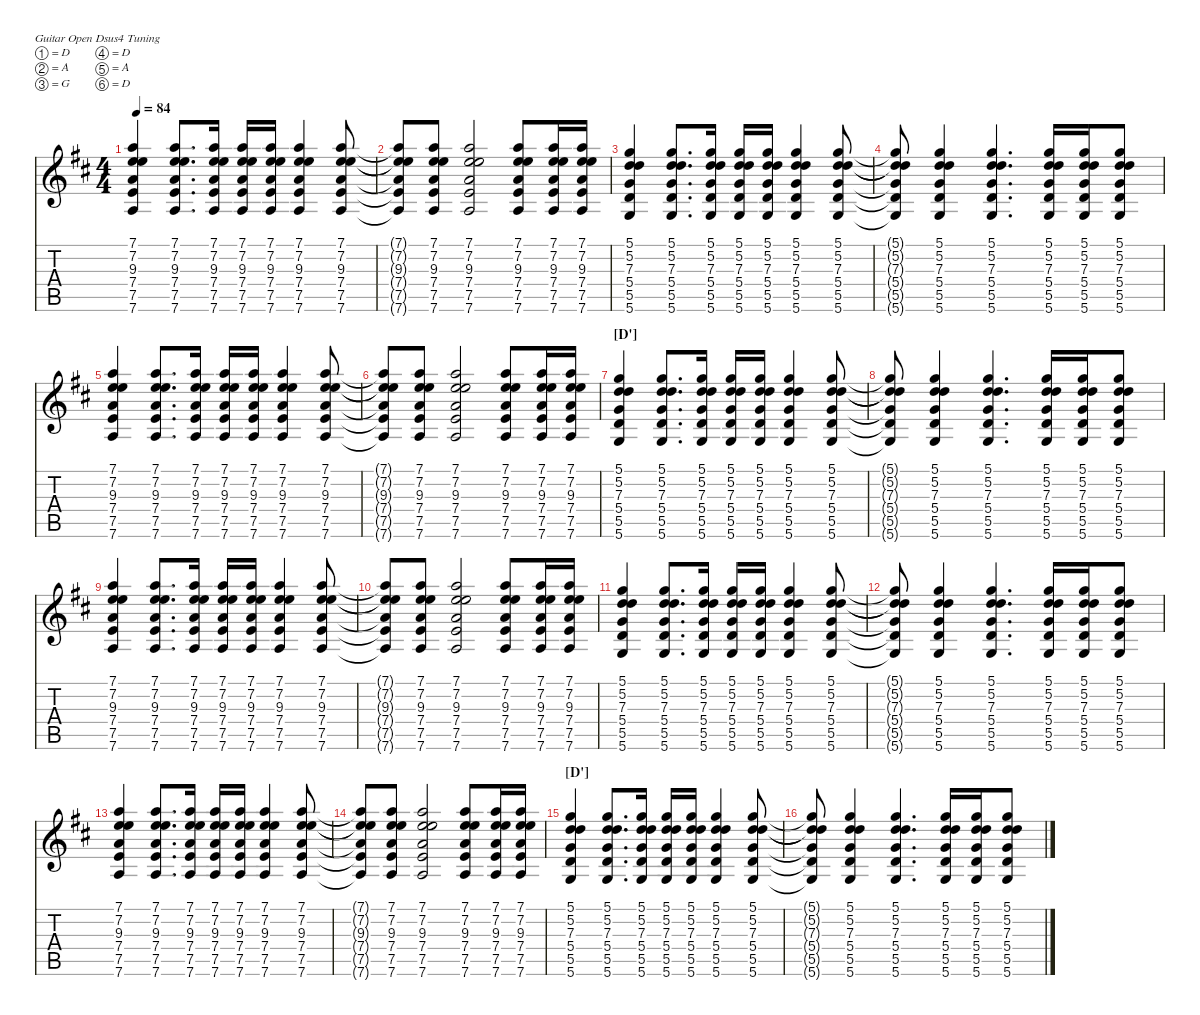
\hideDynamics
\bracketExtendMode nobrackets
\singleTrackTrackNamePolicy hidden
\multiTrackTrackNamePolicy hidden
\otherSystemsTrackNameOrientation horizontal
\track ("Electric Guitar" "E-Gt") {instrument distortionguitar}
\staff {score tabs}
\tuning (D4 A3 G3 D3 A2 D2)
\ts (4 4)
\tempo 84
\clef g2
\scale
0.333333
\ks d
(7.1{acc forcenatural} 7.2{acc forcenatural} 9.3{acc forcenatural} 7.4{acc forcenatural} 7.5{acc forcenatural} 7.6{acc forcenatural}).4{dy f beam Up} (7.1{acc forcenatural} 7.2{acc forcenatural} 9.3{acc forcenatural} 7.4{acc forcenatural} 7.5{acc forcenatural} 7.6{acc forcenatural}).8{d beam Up} (7.1{acc forcenatural} 7.2{acc forcenatural} 9.3{acc forcenatural} 7.4{acc forcenatural} 7.5{acc forcenatural} 7.6{acc forcenatural}).16{beam Up} (7.1{acc forcenatural} 7.2{acc forcenatural} 9.3{acc forcenatural} 7.4{acc forcenatural} 7.5{acc forcenatural} 7.6{acc forcenatural}).16{beam Up} (7.1{acc forcenatural} 7.2{acc forcenatural} 9.3{acc forcenatural} 7.4{acc forcenatural} 7.5{acc forcenatural} 7.6{acc forcenatural}).16{beam Up} (7.1{acc forcenatural} 7.2{acc forcenatural} 9.3{acc forcenatural} 7.4{acc forcenatural} 7.5{acc forcenatural} 7.6{acc forcenatural}).4{beam Up} (7.1{acc forcenatural} 7.2{acc forcenatural} 9.3{acc forcenatural} 7.4{acc forcenatural} 7.5{acc forcenatural} 7.6{acc forcenatural}).8{beam Up} |
\scale
0.333333 (7.1{t acc forcenatural} 7.2{t acc forcenatural} 9.3{t acc forcenatural} 7.4{t acc forcenatural} 7.5{t acc forcenatural} 7.6{t acc forcenatural}).8{beam Up} (7.1{acc forcenatural} 7.2{acc forcenatural} 9.3{acc forcenatural} 7.4{acc forcenatural} 7.5{acc forcenatural} 7.6{acc forcenatural}).8{beam Up} (7.1{acc forcenatural} 7.2{acc forcenatural} 9.3{acc forcenatural} 7.4{acc forcenatural} 7.5{acc forcenatural} 7.6{acc forcenatural}).2{beam Up} (7.1{acc forcenatural} 7.2{acc forcenatural} 9.3{acc forcenatural} 7.4{acc forcenatural} 7.5{acc forcenatural} 7.6{acc forcenatural}).8{beam Up} (7.1{acc forcenatural} 7.2{acc forcenatural} 9.3{acc forcenatural} 7.4{acc forcenatural} 7.5{acc forcenatural} 7.6{acc forcenatural}).16{beam Up} (7.1{acc forcenatural} 7.2{acc forcenatural} 9.3{acc forcenatural} 7.4{acc forcenatural} 7.5{acc forcenatural} 7.6{acc forcenatural}).16{beam Up} |
\scale
0.333333 (5.1{acc forcenatural} 5.2{acc forcenatural} 7.3{acc forcenatural} 5.4{acc forcenatural} 5.5{acc forcenatural} 5.6{acc forcenatural}).4{beam Up} (5.1{acc forcenatural} 5.2{acc forcenatural} 7.3{acc forcenatural} 5.4{acc forcenatural} 5.5{acc forcenatural} 5.6{acc forcenatural}).8{d beam Up} (5.1{acc forcenatural} 5.2{acc forcenatural} 7.3{acc forcenatural} 5.4{acc forcenatural} 5.5{acc forcenatural} 5.6{acc forcenatural}).16{beam Up} (5.1{acc forcenatural} 5.2{acc forcenatural} 7.3{acc forcenatural} 5.4{acc forcenatural} 5.5{acc forcenatural} 5.6{acc forcenatural}).16{beam Up} (5.1{acc forcenatural} 5.2{acc forcenatural} 7.3{acc forcenatural} 5.4{acc forcenatural} 5.5{acc forcenatural} 5.6{acc forcenatural}).16{beam Up} (5.1{acc forcenatural} 5.2{acc forcenatural} 7.3{acc forcenatural} 5.4{acc forcenatural} 5.5{acc forcenatural} 5.6{acc forcenatural}).4{beam Up} (5.1{acc forcenatural} 5.2{acc forcenatural} 7.3{acc forcenatural} 5.4{acc forcenatural} 5.5{acc forcenatural} 5.6{acc forcenatural}).8{beam Up} |
\scale
0.333333 (5.1{t acc forcenatural} 5.2{t acc forcenatural} 7.3{t acc forcenatural} 5.4{t acc forcenatural} 5.5{t acc forcenatural} 5.6{t acc forcenatural}).8{beam Up} (5.1{acc forcenatural} 5.2{acc forcenatural} 7.3{acc forcenatural} 5.4{acc forcenatural} 5.5{acc forcenatural} 5.6{acc forcenatural}).4{beam Up} (5.1{acc forcenatural} 5.2{acc forcenatural} 7.3{acc forcenatural} 5.4{acc forcenatural} 5.5{acc forcenatural} 5.6{acc forcenatural}).4{d beam Up} (5.1{acc forcenatural} 5.2{acc forcenatural} 7.3{acc forcenatural} 5.4{acc forcenatural} 5.5{acc forcenatural} 5.6{acc forcenatural}).16{beam Up} (5.1{acc forcenatural} 5.2{acc forcenatural} 7.3{acc forcenatural} 5.4{acc forcenatural} 5.5{acc forcenatural} 5.6{acc forcenatural}).16{beam Up} (5.1{acc forcenatural} 5.2{acc forcenatural} 7.3{acc forcenatural} 5.4{acc forcenatural} 5.5{acc forcenatural} 5.6{acc forcenatural}).8{beam Up} |
\scale
0.333333 (7.1{acc forcenatural} 7.2{acc forcenatural} 9.3{acc forcenatural} 7.4{acc forcenatural} 7.5{acc forcenatural} 7.6{acc forcenatural}).4{beam Up} (7.1{acc forcenatural} 7.2{acc forcenatural} 9.3{acc forcenatural} 7.4{acc forcenatural} 7.5{acc forcenatural} 7.6{acc forcenatural}).8{d beam Up} (7.1{acc forcenatural} 7.2{acc forcenatural} 9.3{acc forcenatural} 7.4{acc forcenatural} 7.5{acc forcenatural} 7.6{acc forcenatural}).16{beam Up} (7.1{acc forcenatural} 7.2{acc forcenatural} 9.3{acc forcenatural} 7.4{acc forcenatural} 7.5{acc forcenatural} 7.6{acc forcenatural}).16{beam Up} (7.1{acc forcenatural} 7.2{acc forcenatural} 9.3{acc forcenatural} 7.4{acc forcenatural} 7.5{acc forcenatural} 7.6{acc forcenatural}).16{beam Up} (7.1{acc forcenatural} 7.2{acc forcenatural} 9.3{acc forcenatural} 7.4{acc forcenatural} 7.5{acc forcenatural} 7.6{acc forcenatural}).4{beam Up} (7.1{acc forcenatural} 7.2{acc forcenatural} 9.3{acc forcenatural} 7.4{acc forcenatural} 7.5{acc forcenatural} 7.6{acc forcenatural}).8{beam Up} |
\scale
0.333333 (7.1{t acc forcenatural} 7.2{t acc forcenatural} 9.3{t acc forcenatural} 7.4{t acc forcenatural} 7.5{t acc forcenatural} 7.6{t acc forcenatural}).8{beam Up} (7.1{acc forcenatural} 7.2{acc forcenatural} 9.3{acc forcenatural} 7.4{acc forcenatural} 7.5{acc forcenatural} 7.6{acc forcenatural}).8{beam Up} (7.1{acc forcenatural} 7.2{acc forcenatural} 9.3{acc forcenatural} 7.4{acc forcenatural} 7.5{acc forcenatural} 7.6{acc forcenatural}).2{beam Up} (7.1{acc forcenatural} 7.2{acc forcenatural} 9.3{acc forcenatural} 7.4{acc forcenatural} 7.5{acc forcenatural} 7.6{acc forcenatural}).8{beam Up} (7.1{acc forcenatural} 7.2{acc forcenatural} 9.3{acc forcenatural} 7.4{acc forcenatural} 7.5{acc forcenatural} 7.6{acc forcenatural}).16{beam Up} (7.1{acc forcenatural} 7.2{acc forcenatural} 9.3{acc forcenatural} 7.4{acc forcenatural} 7.5{acc forcenatural} 7.6{acc forcenatural}).16{beam Up} |
\section ("D'" "")
\scale
0.333333 (5.1{acc forcenatural} 5.2{acc forcenatural} 7.3{acc forcenatural} 5.4{acc forcenatural} 5.5{acc forcenatural} 5.6{acc forcenatural}).4{beam Up} (5.1{acc forcenatural} 5.2{acc forcenatural} 7.3{acc forcenatural} 5.4{acc forcenatural} 5.5{acc forcenatural} 5.6{acc forcenatural}).8{d beam Up} (5.1{acc forcenatural} 5.2{acc forcenatural} 7.3{acc forcenatural} 5.4{acc forcenatural} 5.5{acc forcenatural} 5.6{acc forcenatural}).16{beam Up} (5.1{acc forcenatural} 5.2{acc forcenatural} 7.3{acc forcenatural} 5.4{acc forcenatural} 5.5{acc forcenatural} 5.6{acc forcenatural}).16{beam Up} (5.1{acc forcenatural} 5.2{acc forcenatural} 7.3{acc forcenatural} 5.4{acc forcenatural} 5.5{acc forcenatural} 5.6{acc forcenatural}).16{beam Up} (5.1{acc forcenatural} 5.2{acc forcenatural} 7.3{acc forcenatural} 5.4{acc forcenatural} 5.5{acc forcenatural} 5.6{acc forcenatural}).4{beam Up} (5.1{acc forcenatural} 5.2{acc forcenatural} 7.3{acc forcenatural} 5.4{acc forcenatural} 5.5{acc forcenatural} 5.6{acc forcenatural}).8{beam Up} |
\scale
0.333333 (5.1{t acc forcenatural} 5.2{t acc forcenatural} 7.3{t acc forcenatural} 5.4{t acc forcenatural} 5.5{t acc forcenatural} 5.6{t acc forcenatural}).8{beam Up} (5.1{acc forcenatural} 5.2{acc forcenatural} 7.3{acc forcenatural} 5.4{acc forcenatural} 5.5{acc forcenatural} 5.6{acc forcenatural}).4{beam Up} (5.1{acc forcenatural} 5.2{acc forcenatural} 7.3{acc forcenatural} 5.4{acc forcenatural} 5.5{acc forcenatural} 5.6{acc forcenatural}).4{d beam Up} (5.1{acc forcenatural} 5.2{acc forcenatural} 7.3{acc forcenatural} 5.4{acc forcenatural} 5.5{acc forcenatural} 5.6{acc forcenatural}).16{beam Up} (5.1{acc forcenatural} 5.2{acc forcenatural} 7.3{acc forcenatural} 5.4{acc forcenatural} 5.5{acc forcenatural} 5.6{acc forcenatural}).16{beam Up} (5.1{acc forcenatural} 5.2{acc forcenatural} 7.3{acc forcenatural} 5.4{acc forcenatural} 5.5{acc forcenatural} 5.6{acc forcenatural}).8{beam Up} |
\scale
0.333333 (7.1{acc forcenatural} 7.2{acc forcenatural} 9.3{acc forcenatural} 7.4{acc forcenatural} 7.5{acc forcenatural} 7.6{acc forcenatural}).4{beam Up} (7.1{acc forcenatural} 7.2{acc forcenatural} 9.3{acc forcenatural} 7.4{acc forcenatural} 7.5{acc forcenatural} 7.6{acc forcenatural}).8{d beam Up} (7.1{acc forcenatural} 7.2{acc forcenatural} 9.3{acc forcenatural} 7.4{acc forcenatural} 7.5{acc forcenatural} 7.6{acc forcenatural}).16{beam Up} (7.1{acc forcenatural} 7.2{acc forcenatural} 9.3{acc forcenatural} 7.4{acc forcenatural} 7.5{acc forcenatural} 7.6{acc forcenatural}).16{beam Up} (7.1{acc forcenatural} 7.2{acc forcenatural} 9.3{acc forcenatural} 7.4{acc forcenatural} 7.5{acc forcenatural} 7.6{acc forcenatural}).16{beam Up} (7.1{acc forcenatural} 7.2{acc forcenatural} 9.3{acc forcenatural} 7.4{acc forcenatural} 7.5{acc forcenatural} 7.6{acc forcenatural}).4{beam Up} (7.1{acc forcenatural} 7.2{acc forcenatural} 9.3{acc forcenatural} 7.4{acc forcenatural} 7.5{acc forcenatural} 7.6{acc forcenatural}).8{beam Up} |
\scale
0.333333 (7.1{t acc forcenatural} 7.2{t acc forcenatural} 9.3{t acc forcenatural} 7.4{t acc forcenatural} 7.5{t acc forcenatural} 7.6{t acc forcenatural}).8{beam Up} (7.1{acc forcenatural} 7.2{acc forcenatural} 9.3{acc forcenatural} 7.4{acc forcenatural} 7.5{acc forcenatural} 7.6{acc forcenatural}).8{beam Up} (7.1{acc forcenatural} 7.2{acc forcenatural} 9.3{acc forcenatural} 7.4{acc forcenatural} 7.5{acc forcenatural} 7.6{acc forcenatural}).2{beam Up} (7.1{acc forcenatural} 7.2{acc forcenatural} 9.3{acc forcenatural} 7.4{acc forcenatural} 7.5{acc forcenatural} 7.6{acc forcenatural}).8{beam Up} (7.1{acc forcenatural} 7.2{acc forcenatural} 9.3{acc forcenatural} 7.4{acc forcenatural} 7.5{acc forcenatural} 7.6{acc forcenatural}).16{beam Up} (7.1{acc forcenatural} 7.2{acc forcenatural} 9.3{acc forcenatural} 7.4{acc forcenatural} 7.5{acc forcenatural} 7.6{acc forcenatural}).16{beam Up} |
\scale
0.333333 (5.1{acc forcenatural} 5.2{acc forcenatural} 7.3{acc forcenatural} 5.4{acc forcenatural} 5.5{acc forcenatural} 5.6{acc forcenatural}).4{beam Up} (5.1{acc forcenatural} 5.2{acc forcenatural} 7.3{acc forcenatural} 5.4{acc forcenatural} 5.5{acc forcenatural} 5.6{acc forcenatural}).8{d beam Up} (5.1{acc forcenatural} 5.2{acc forcenatural} 7.3{acc forcenatural} 5.4{acc forcenatural} 5.5{acc forcenatural} 5.6{acc forcenatural}).16{beam Up} (5.1{acc forcenatural} 5.2{acc forcenatural} 7.3{acc forcenatural} 5.4{acc forcenatural} 5.5{acc forcenatural} 5.6{acc forcenatural}).16{beam Up} (5.1{acc forcenatural} 5.2{acc forcenatural} 7.3{acc forcenatural} 5.4{acc forcenatural} 5.5{acc forcenatural} 5.6{acc forcenatural}).16{beam Up} (5.1{acc forcenatural} 5.2{acc forcenatural} 7.3{acc forcenatural} 5.4{acc forcenatural} 5.5{acc forcenatural} 5.6{acc forcenatural}).4{beam Up} (5.1{acc forcenatural} 5.2{acc forcenatural} 7.3{acc forcenatural} 5.4{acc forcenatural} 5.5{acc forcenatural} 5.6{acc forcenatural}).8{beam Up} |
\scale
0.333333 (5.1{t acc forcenatural} 5.2{t acc forcenatural} 7.3{t acc forcenatural} 5.4{t acc forcenatural} 5.5{t acc forcenatural} 5.6{t acc forcenatural}).8{beam Up} (5.1{acc forcenatural} 5.2{acc forcenatural} 7.3{acc forcenatural} 5.4{acc forcenatural} 5.5{acc forcenatural} 5.6{acc forcenatural}).4{beam Up} (5.1{acc forcenatural} 5.2{acc forcenatural} 7.3{acc forcenatural} 5.4{acc forcenatural} 5.5{acc forcenatural} 5.6{acc forcenatural}).4{d beam Up} (5.1{acc forcenatural} 5.2{acc forcenatural} 7.3{acc forcenatural} 5.4{acc forcenatural} 5.5{acc forcenatural} 5.6{acc forcenatural}).16{beam Up} (5.1{acc forcenatural} 5.2{acc forcenatural} 7.3{acc forcenatural} 5.4{acc forcenatural} 5.5{acc forcenatural} 5.6{acc forcenatural}).16{beam Up} (5.1{acc forcenatural} 5.2{acc forcenatural} 7.3{acc forcenatural} 5.4{acc forcenatural} 5.5{acc forcenatural} 5.6{acc forcenatural}).8{beam Up} |
\scale
0.333333 (7.1{acc forcenatural} 7.2{acc forcenatural} 9.3{acc forcenatural} 7.4{acc forcenatural} 7.5{acc forcenatural} 7.6{acc forcenatural}).4{beam Up} (7.1{acc forcenatural} 7.2{acc forcenatural} 9.3{acc forcenatural} 7.4{acc forcenatural} 7.5{acc forcenatural} 7.6{acc forcenatural}).8{d beam Up} (7.1{acc forcenatural} 7.2{acc forcenatural} 9.3{acc forcenatural} 7.4{acc forcenatural} 7.5{acc forcenatural} 7.6{acc forcenatural}).16{beam Up} (7.1{acc forcenatural} 7.2{acc forcenatural} 9.3{acc forcenatural} 7.4{acc forcenatural} 7.5{acc forcenatural} 7.6{acc forcenatural}).16{beam Up} (7.1{acc forcenatural} 7.2{acc forcenatural} 9.3{acc forcenatural} 7.4{acc forcenatural} 7.5{acc forcenatural} 7.6{acc forcenatural}).16{beam Up} (7.1{acc forcenatural} 7.2{acc forcenatural} 9.3{acc forcenatural} 7.4{acc forcenatural} 7.5{acc forcenatural} 7.6{acc forcenatural}).4{beam Up} (7.1{acc forcenatural} 7.2{acc forcenatural} 9.3{acc forcenatural} 7.4{acc forcenatural} 7.5{acc forcenatural} 7.6{acc forcenatural}).8{beam Up} |
\scale
0.333333 (7.1{t acc forcenatural} 7.2{t acc forcenatural} 9.3{t acc forcenatural} 7.4{t acc forcenatural} 7.5{t acc forcenatural} 7.6{t acc forcenatural}).8{beam Up} (7.1{acc forcenatural} 7.2{acc forcenatural} 9.3{acc forcenatural} 7.4{acc forcenatural} 7.5{acc forcenatural} 7.6{acc forcenatural}).8{beam Up} (7.1{acc forcenatural} 7.2{acc forcenatural} 9.3{acc forcenatural} 7.4{acc forcenatural} 7.5{acc forcenatural} 7.6{acc forcenatural}).2{beam Up} (7.1{acc forcenatural} 7.2{acc forcenatural} 9.3{acc forcenatural} 7.4{acc forcenatural} 7.5{acc forcenatural} 7.6{acc forcenatural}).8{beam Up} (7.1{acc forcenatural} 7.2{acc forcenatural} 9.3{acc forcenatural} 7.4{acc forcenatural} 7.5{acc forcenatural} 7.6{acc forcenatural}).16{beam Up} (7.1{acc forcenatural} 7.2{acc forcenatural} 9.3{acc forcenatural} 7.4{acc forcenatural} 7.5{acc forcenatural} 7.6{acc forcenatural}).16{beam Up} |
\section ("D'" "")
\scale
0.333333 (5.1{acc forcenatural} 5.2{acc forcenatural} 7.3{acc forcenatural} 5.4{acc forcenatural} 5.5{acc forcenatural} 5.6{acc forcenatural}).4{beam Up} (5.1{acc forcenatural} 5.2{acc forcenatural} 7.3{acc forcenatural} 5.4{acc forcenatural} 5.5{acc forcenatural} 5.6{acc forcenatural}).8{d beam Up} (5.1{acc forcenatural} 5.2{acc forcenatural} 7.3{acc forcenatural} 5.4{acc forcenatural} 5.5{acc forcenatural} 5.6{acc forcenatural}).16{beam Up} (5.1{acc forcenatural} 5.2{acc forcenatural} 7.3{acc forcenatural} 5.4{acc forcenatural} 5.5{acc forcenatural} 5.6{acc forcenatural}).16{beam Up} (5.1{acc forcenatural} 5.2{acc forcenatural} 7.3{acc forcenatural} 5.4{acc forcenatural} 5.5{acc forcenatural} 5.6{acc forcenatural}).16{beam Up} (5.1{acc forcenatural} 5.2{acc forcenatural} 7.3{acc forcenatural} 5.4{acc forcenatural} 5.5{acc forcenatural} 5.6{acc forcenatural}).4{beam Up} (5.1{acc forcenatural} 5.2{acc forcenatural} 7.3{acc forcenatural} 5.4{acc forcenatural} 5.5{acc forcenatural} 5.6{acc forcenatural}).8{beam Up} |
\scale
0.333333 (5.1{t acc forcenatural} 5.2{t acc forcenatural} 7.3{t acc forcenatural} 5.4{t acc forcenatural} 5.5{t acc forcenatural} 5.6{t acc forcenatural}).8{beam Up} (5.1{acc forcenatural} 5.2{acc forcenatural} 7.3{acc forcenatural} 5.4{acc forcenatural} 5.5{acc forcenatural} 5.6{acc forcenatural}).4{beam Up} (5.1{acc forcenatural} 5.2{acc forcenatural} 7.3{acc forcenatural} 5.4{acc forcenatural} 5.5{acc forcenatural} 5.6{acc forcenatural}).4{d beam Up} (5.1{acc forcenatural} 5.2{acc forcenatural} 7.3{acc forcenatural} 5.4{acc forcenatural} 5.5{acc forcenatural} 5.6{acc forcenatural}).16{beam Up} (5.1{acc forcenatural} 5.2{acc forcenatural} 7.3{acc forcenatural} 5.4{acc forcenatural} 5.5{acc forcenatural} 5.6{acc forcenatural}).16{beam Up} (5.1{acc forcenatural} 5.2{acc forcenatural} 7.3{acc forcenatural} 5.4{acc forcenatural} 5.5{acc forcenatural} 5.6{acc forcenatural}).8{beam Up}
